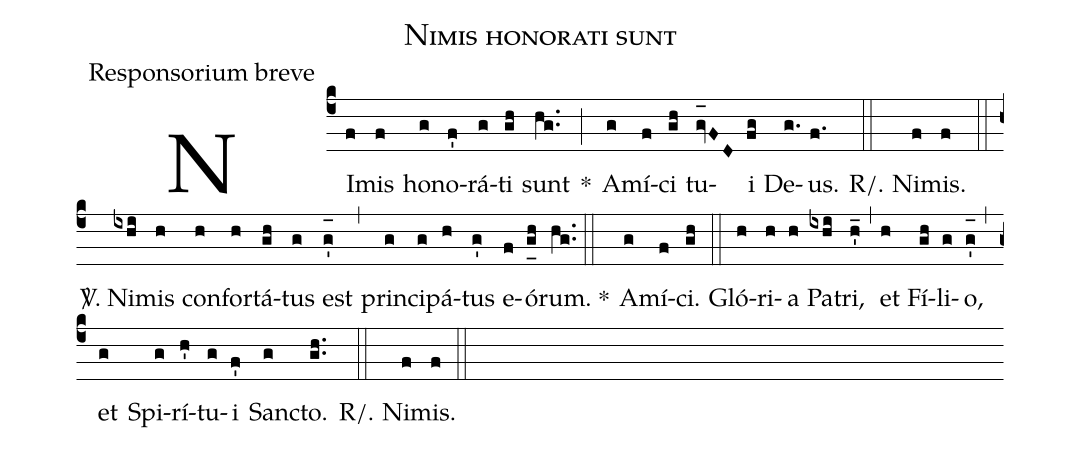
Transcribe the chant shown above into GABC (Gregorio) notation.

name:Nimis honorati sunt;
office-part:Responsorium breve;
%%
(c4) NI(f)mis(f) ho(g)no(f')rá(g)ti(gh) sunt(hg..) *(;) A(g)mí(f)ci(gh) tu(gv_[oh:h]FD)i(fg) De(g.)us.(f.) (::)
R/. Ni(f)mis.(f) (::)
<sp>V/</sp>. Ni(ixhi)mis(h) con(h)for(h)tá(gh)tus(g) est(g'_[oh:h]) (,) prin(g)ci(g)pá(h)tus(g') e(f)ó(g_[uh:l]h)rum.(hg..) (::)
*() A(g)mí(f)ci.(gh) (::)
Gló(h)ri(h)a(h) Pa(ixhi)tri,(h'_) (,) et(h) Fí(gh)li(g)o,(g'_[oh:h]) (,) et(g) Spi(g)rí(h')tu(g)i(f') San(g)cto.(gh..) (::)
R/. Ni(f)mis.(f) (::)
